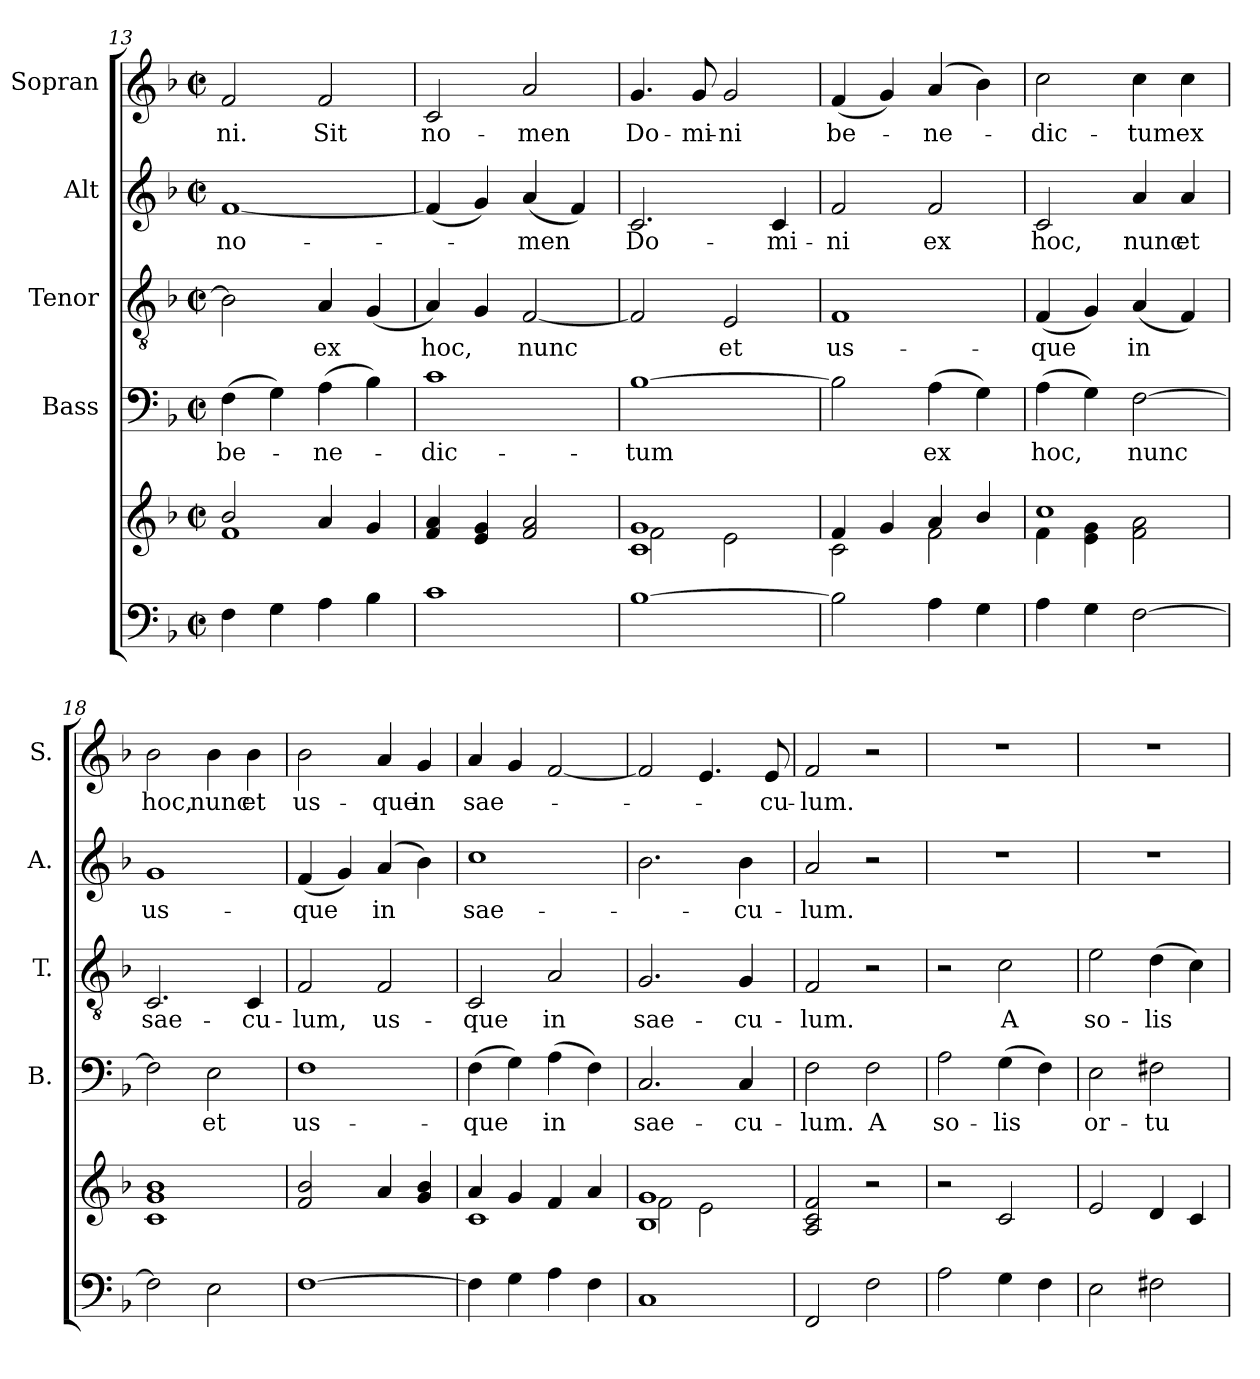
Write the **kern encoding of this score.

**kern	**kern	**kern	**text	**kern	**text	**kern	**text	**kern	**text
*part5	*part5	*part4	*part4	*part3	*part3	*part2	*part2	*part1	*part1
*staff6	*staff5	*staff4	*staff4	*staff3	*staff3	*staff2	*staff2	*staff1	*staff1
*	*	*I"Bass	*	*I"Tenor	*	*I"Alt	*	*I"Sopran	*
*	*	*I'B.	*	*I'T.	*	*I'A.	*	*I'S.	*
!!LO:PB:g=z
*clefF4	*clefG2	*clefF4	*	*clefGv2	*	*clefG2	*	*clefG2	*
*k[b-]	*k[b-]	*k[b-]	*	*k[b-]	*	*k[b-]	*	*k[b-]	*
*F:	*F:	*F:	*	*F:	*	*F:	*	*F:	*
*M2/2	*M2/2	*M2/2	*	*M2/2	*	*M2/2	*	*M2/2	*
*met(c|)	*met(c|)	*met(c|)	*	*met(c|)	*	*met(c|)	*	*met(c|)	*
=13	=13	=13	=13	=13	=13	=13	=13	=13	=13
*	*^	*	*	*	*	*	*	*	*
!	!	!	!	!LO:LY:b	!	!	!	!LO:LY:b	!	!LO:LY:b
4F\	2b-/	1f	(>4F\	be-	2B-\]	.	[1f	no-	2f/	-ni.
4G\	.	.	4G\)	.	.	.	.	.	.	.
!	!	!	!	!LO:LY:b	!	!LO:LY:b	!	!	!	!LO:LY:b
4A\	4a/	.	(>4A\	-ne-	4A/	ex	.	.	2f/	Sit
4B-\	4g/	.	4B-\)	.	(<4G/	.	.	.	.	.
*	*v	*v	*	*	*	*	*	*	*	*
=14	=14	=14	=14	=14	=14	=14	=14	=14	=14
!	!	!	!LO:LY:b	!	!LO:LY:b	!	!	!	!LO:LY:b
1c	4f/ 4a/	1c	-dic-	4A/)	hoc,	(<4f/]	.	2c/	no-
.	4e/ 4g/	.	.	4G/	.	4g/)	.	.	.
!	!	!	!	!	!LO:LY:b	!	!LO:LY:b	!	!LO:LY:b
.	2f/ 2a/	.	.	[2F/	nunc	(<4a/	-men	2a/	-men
.	.	.	.	.	.	4f/)	.	.	.
=15	=15	=15	=15	=15	=15	=15	=15	=15	=15
*	*^	*	*	*	*	*	*	*	*
!	!	!	!	!LO:LY:b	!	!	!	!LO:LY:b	!	!LO:LY:b
[1B-	1c 1g	2f\	[1B-	-tum	2F/]	.	2.c/	Do-	4.g/	Do-
!	!	!	!	!	!	!	!	!	!	!LO:LY:b
.	.	.	.	.	.	.	.	.	8g/	-mi-
!	!	!	!	!	!	!LO:LY:b	!	!	!	!LO:LY:b
.	.	2e\	.	.	2E/	et	.	.	2g/	-ni
!	!	!	!	!	!	!	!	!LO:LY:b	!	!
.	.	.	.	.	.	.	4c/	-mi-	.	.
=16	=16	=16	=16	=16	=16	=16	=16	=16	=16	=16
!	!	!	!	!	!	!LO:LY:b	!	!LO:LY:b	!	!LO:LY:b
2B-\]	4f/	2c\	2B-\]	.	1F	us-	2f/	-ni	(<4f/	be-
.	4g/	.	.	.	.	.	.	.	4g/)	.
!	!	!	!	!LO:LY:b	!	!	!	!LO:LY:b	!	!LO:LY:b
4A\	4a/	2f\	(>4A\	ex	.	.	2f/	ex	(4a/	-ne-
4G\	4b-/	.	4G\)	.	.	.	.	.	4b-\)	.
=17	=17	=17	=17	=17	=17	=17	=17	=17	=17	=17
!	!	!	!	!LO:LY:b	!	!LO:LY:b	!	!LO:LY:b	!	!LO:LY:b
4A\	1cc	4f\	(>4A\	hoc,	(<4F/	-que	2c/	hoc,	2cc\	-dic-
4G\	.	4e\ 4g\	4G\)	.	4G/)	.	.	.	.	.
!	!	!	!	!LO:LY:b	!	!LO:LY:b	!	!LO:LY:b	!	!LO:LY:b
[2F\	.	2f\ 2a\	[2F\	nunc	(<4A/	in	4a/	nunc	4cc\	-tum
!	!	!	!	!	!	!	!	!LO:LY:b	!	!LO:LY:b
.	.	.	.	.	4F/)	.	4a/	et	4cc\	ex
*	*v	*v	*	*	*	*	*	*	*	*
=18	=18	=18	=18	=18	=18	=18	=18	=18	=18
!	!	!	!	!	!LO:LY:b	!	!LO:LY:b	!	!LO:LY:b
2F\]	1c 1g 1b-	2F\]	.	2.C/	sae-	1g	us-	2b-\	hoc,
!	!	!	!LO:LY:b	!	!	!	!	!	!LO:LY:b
2E\	.	2E\	et	.	.	.	.	4b-\	nunc
!	!	!	!	!	!LO:LY:b	!	!	!	!LO:LY:b
.	.	.	.	4C/	-cu-	.	.	4b-\	et
!!LO:LB:g=z
=19	=19	=19	=19	=19	=19	=19	=19	=19	=19
!	!	!	!LO:LY:b	!	!LO:LY:b	!	!LO:LY:b	!	!LO:LY:b
[1F	2f/ 2b-/	1F	us-	2F/	-lum,	(<4f/	-que	2b-\	us-
.	.	.	.	.	.	4g/)	.	.	.
!	!	!	!	!	!LO:LY:b	!	!LO:LY:b	!	!LO:LY:b
.	4a/	.	.	2F/	us-	(4a/	in	4a/	-que
!	!	!	!	!	!	!	!	!	!LO:LY:b
.	4g/ 4b-/	.	.	.	.	4b-\)	.	4g/	in
=20	=20	=20	=20	=20	=20	=20	=20	=20	=20
*	*^	*	*	*	*	*	*	*	*
!	!	!	!	!LO:LY:b	!	!LO:LY:b	!	!LO:LY:b	!	!LO:LY:b
4F\]	4a/	1c	(>4F\	-que	2C/	-que	1cc	sae-	4a/	sae-
4G\	4g/	.	4G\)	.	.	.	.	.	4g/	.
!	!	!	!	!LO:LY:b	!	!LO:LY:b	!	!	!	!
4A\	4f/	.	(>4A\	in	2A/	in	.	.	[2f/	.
4F\	4a/	.	4F\)	.	.	.	.	.	.	.
=21	=21	=21	=21	=21	=21	=21	=21	=21	=21	=21
!	!	!	!	!LO:LY:b	!	!LO:LY:b	!	!	!	!
1C	1B- 1g	2f\	2.C/	sae-	2.G/	sae-	2.b-\	.	2f/]	.
.	.	2e\	.	.	.	.	.	.	4.e/	.
!	!	!	!	!LO:LY:b	!	!LO:LY:b	!	!LO:LY:b	!	!
.	.	.	4C/	-cu-	4G/	-cu-	4b-\	-cu-	.	.
!	!	!	!	!	!	!	!	!	!	!LO:LY:b
.	.	.	.	.	.	.	.	.	8e/	-cu-
*	*v	*v	*	*	*	*	*	*	*	*
=22	=22	=22	=22	=22	=22	=22	=22	=22	=22
!	!	!	!LO:LY:b	!	!LO:LY:b	!	!LO:LY:b	!	!LO:LY:b
2FF/	2A/ 2c/ 2f/	2F\	-lum.	2F/	-lum.	2a/	-lum.	2f/	-lum.
!	!	!	!LO:LY:b	!	!	!	!	!	!
2F\	2r	2F\	A	2r	.	2r	.	2r	.
=23	=23	=23	=23	=23	=23	=23	=23	=23	=23
!	!	!	!LO:LY:b	!	!	!	!	!	!
2A\	2r	2A\	so-	2r	.	1r	.	1r	.
!	!	!	!LO:LY:b	!	!LO:LY:b	!	!	!	!
4G\	2c/	(>4G\	-lis	2c\	A	.	.	.	.
4F\	.	4F\)	.	.	.	.	.	.	.
=24	=24	=24	=24	=24	=24	=24	=24	=24	=24
!	!	!	!LO:LY:b	!	!LO:LY:b	!	!	!	!
2E\	2e/	2E\	or-	2e\	so-	1r	.	1r	.
!	!	!	!LO:LY:b	!	!LO:LY:b	!	!	!	!
2F#X\	4d/	2F#X\	-tu	(>4d\	-lis	.	.	.	.
.	4c/	.	.	4c\)	.	.	.	.	.
=	=	=	=	=	=	=	=	=	=
*-	*-	*-	*-	*-	*-	*-	*-	*-	*-
